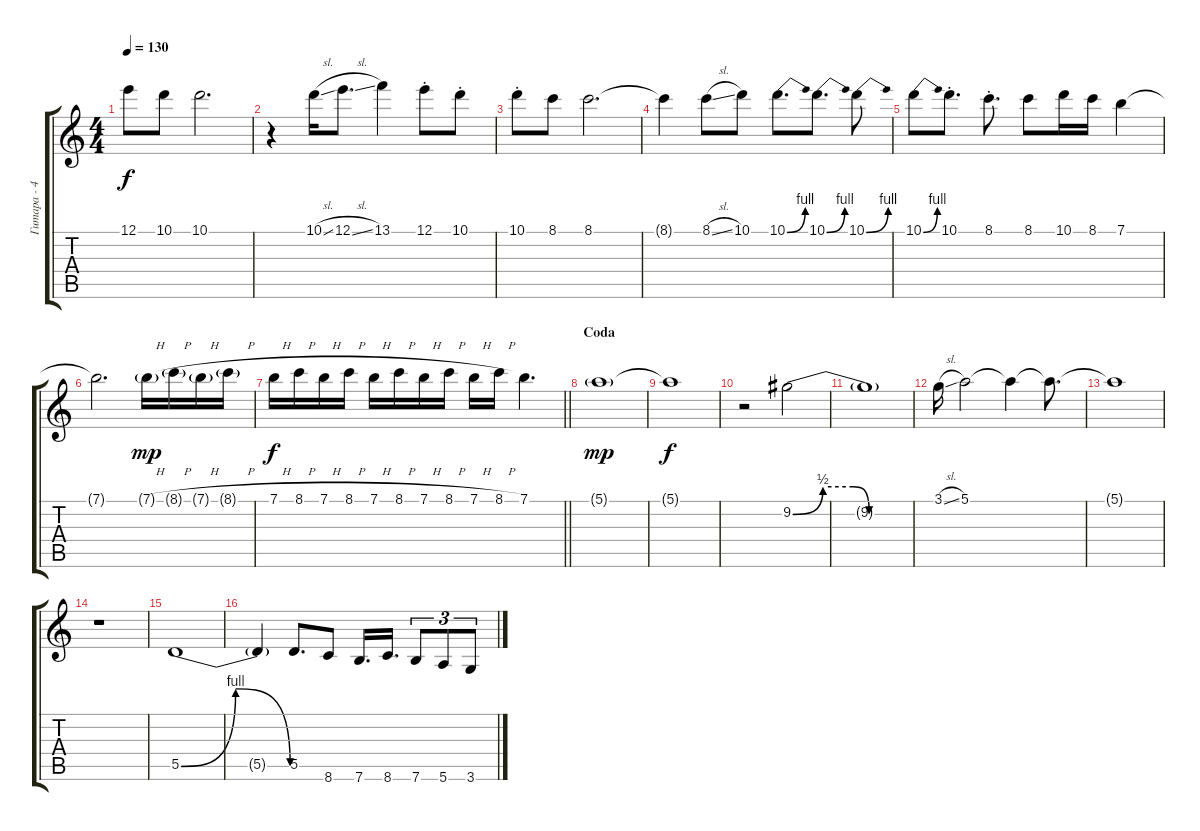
\track ("Гитара - 4" "Гитара - 4") {instrument electricguitarclean}
\staff {score tabs}
\tuning (E4 B3 G3 D3 A2 E2) {hide}
\ts (4 4)
\tempo 130
\clef g2
\ks c
12.1.8{dy f} 10.1.8 10.1.2{d} |
r.4 10.1{sl}.16 12.1{sl}.8{d} 13.1.4 12.1{st}.8 10.1{st}.8 |
10.1{st}.8 8.1.8 8.1.2{d} |
8.1{t}.4 8.1{sl}.8 10.1.8 10.1{be (bend 0 0 60 4)}.8{d} 10.1{be (bend 0 0 60 4)}.8{d} 10.1{be (bend 0 0 60 4)}.8 |
10.1{be (bend 0 0 60 4)}.8 10.1{st}.8{d} 8.1{st}.8{d} 8.1.8 10.1.16 8.1.16 7.1.4 |
7.1{t}.2{d} 7.1{h g}.16{dy mp} 8.1{h g}.16 7.1{h g}.16 8.1{h g}.16 |
\barLineRight lightlight
7.1{h}.16{dy f} 8.1{h}.16 7.1{h}.16 8.1{h}.16 7.1{h}.16 8.1{h}.16 7.1{h}.16 8.1{h}.16 7.1{h}.16 8.1{h}.16 7.1.4{d} |
\section ("" "Coda")
5.1{g}.1{dy mp} |
5.1{t}.1{dy f} |
r.2 9.2{be (custom 0 0 15 2 30 2 38 0 60 0)}.2 |
9.2{t}.1 |
3.1{sl}.16 5.1.2 5.1{t}.4 5.1{t}.8{d} |
5.1{t}.1 |
r.1 |
5.5{be (bendrelease 0 0 15 4 45 4 60 0)}.1 |
5.5{t}.4 5.5.8{d} 8.6.8 7.6.16{d} 8.6.16{d} 7.6.8{tu (3 2)} 5.6.8{tu (3 2)} 3.6.8{tu (3 2)}
